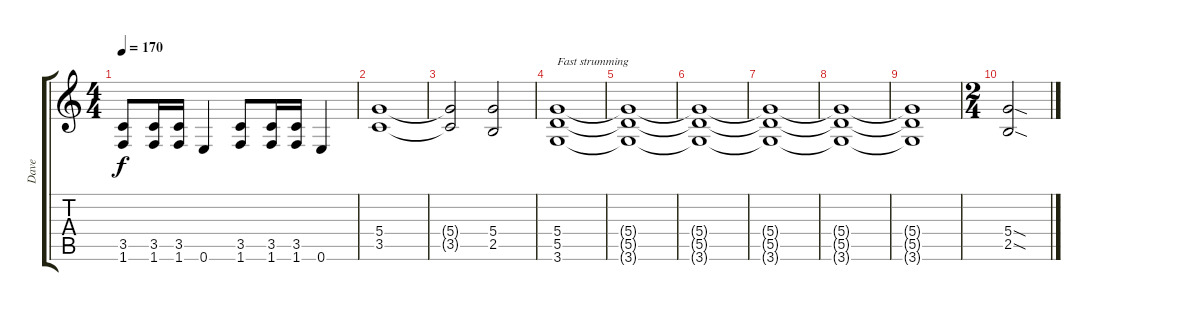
\track ("Dave" "Dave") {instrument distortionguitar}
\staff {score tabs}
\tuning (E4 B3 G3 D3 A2 E2) {hide}
\ts (4 4)
\tempo 170
\clef g2
\ks c
(3.5 1.6).8{dy f} (3.5 1.6).16 (3.5 1.6).16 0.6.4 (3.5 1.6).8 (3.5 1.6).16 (3.5 1.6).16 0.6.4 |
(5.4 3.5).1 |
(5.4{t} 3.5{t}).2 (5.4 2.5).2 |
(5.4 5.5 3.6).1{txt "Fast strumming"} |
(5.4{t} 5.5{t} 3.6{t}).1 |
(5.4{t} 5.5{t} 3.6{t}).1 |
(5.4{t} 5.5{t} 3.6{t}).1 |
(5.4{t} 5.5{t} 3.6{t}).1 |
(5.4{t} 5.5{t} 3.6{t}).1 |
\ts (2 4)
(5.4{sod} 2.5{sod}).2
